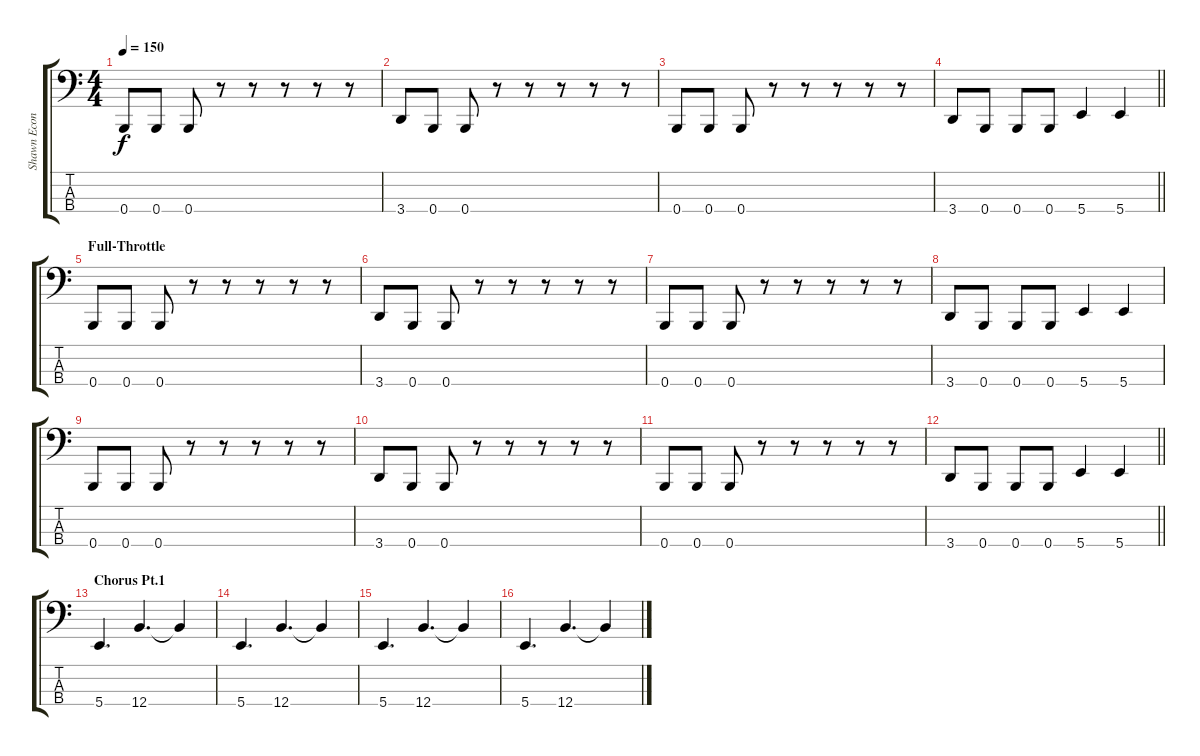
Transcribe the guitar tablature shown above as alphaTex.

\track ("Shawn Economaki" "Shawn Econ") {instrument electricbassfinger}
\staff {score tabs}
\tuning (E2 B1 Gb1 B0) {hide}
\ts (4 4)
\tempo 150
\clef f4
\ks c
0.4.8{dy f} 0.4.8 0.4.8 r.8 r.8 r.8 r.8 r.8 |
3.4.8 0.4.8 0.4.8 r.8 r.8 r.8 r.8 r.8 |
0.4.8 0.4.8 0.4.8 r.8 r.8 r.8 r.8 r.8 |
\barLineRight lightlight
3.4.8 0.4.8 0.4.8 0.4.8 5.4.4 5.4.4 |
\section ("" "Full-Throttle")
0.4.8 0.4.8 0.4.8 r.8 r.8 r.8 r.8 r.8 |
3.4.8 0.4.8 0.4.8 r.8 r.8 r.8 r.8 r.8 |
0.4.8 0.4.8 0.4.8 r.8 r.8 r.8 r.8 r.8 |
3.4.8 0.4.8 0.4.8 0.4.8 5.4.4 5.4.4 |
0.4.8 0.4.8 0.4.8 r.8 r.8 r.8 r.8 r.8 |
3.4.8 0.4.8 0.4.8 r.8 r.8 r.8 r.8 r.8 |
0.4.8 0.4.8 0.4.8 r.8 r.8 r.8 r.8 r.8 |
\barLineRight lightlight
3.4.8 0.4.8 0.4.8 0.4.8 5.4.4 5.4.4 |
\section ("" "Chorus Pt.1")
5.4.4{d} 12.4.4{d} 12.4{t}.4 |
5.4.4{d} 12.4.4{d} 12.4{t}.4 |
5.4.4{d} 12.4.4{d} 12.4{t}.4 |
5.4.4{d} 12.4.4{d} 12.4{t}.4
